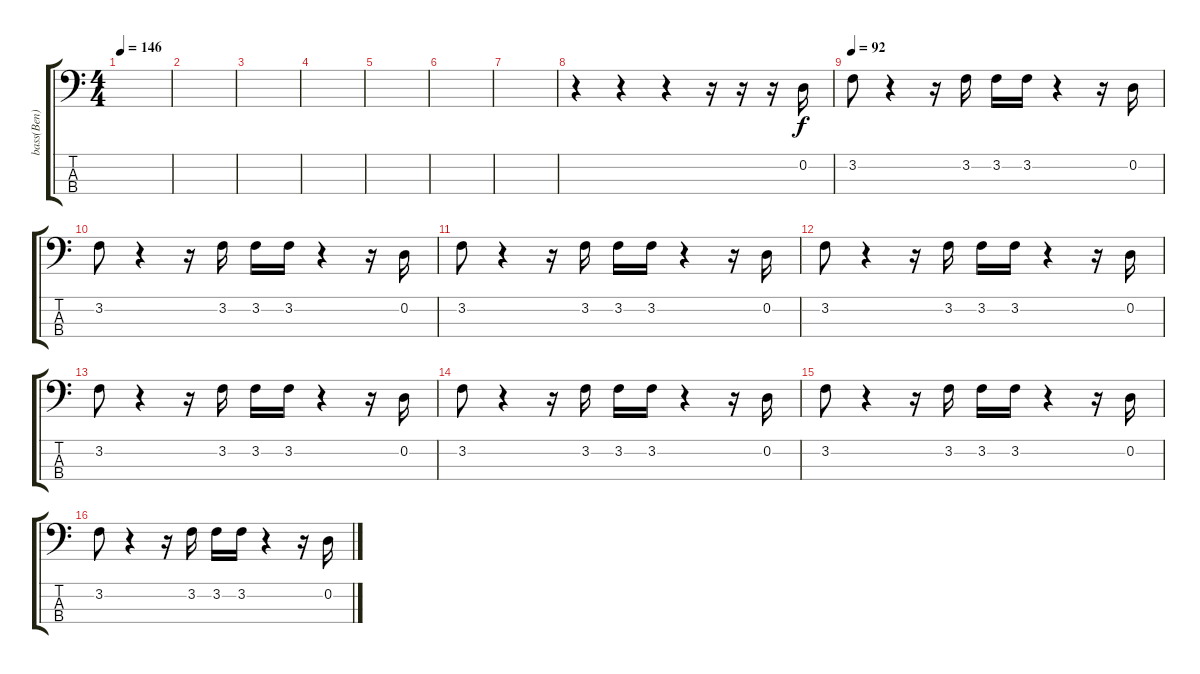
\track ("bass(Ben)" "bass(Ben)") {instrument electricbasspick}
\staff {score tabs}
\tuning (G2 D2 A1 E1) {hide}
\ts (4 4)
\tempo 146
\clef f4
\ks c
|
|
|
|
|
|
|
r.4 r.4 r.4 r.16 r.16 r.16 0.2.16 |
\tempo 92
3.2.8 r.4 r.16 3.2.16 3.2.16 3.2.16 r.4 r.16 0.2.16 |
3.2.8 r.4 r.16 3.2.16 3.2.16 3.2.16 r.4 r.16 0.2.16 |
3.2.8 r.4 r.16 3.2.16 3.2.16 3.2.16 r.4 r.16 0.2.16 |
3.2.8 r.4 r.16 3.2.16 3.2.16 3.2.16 r.4 r.16 0.2.16 |
3.2.8 r.4 r.16 3.2.16 3.2.16 3.2.16 r.4 r.16 0.2.16 |
3.2.8 r.4 r.16 3.2.16 3.2.16 3.2.16 r.4 r.16 0.2.16 |
3.2.8 r.4 r.16 3.2.16 3.2.16 3.2.16 r.4 r.16 0.2.16 |
3.2.8 r.4 r.16 3.2.16 3.2.16 3.2.16 r.4 r.16 0.2.16
